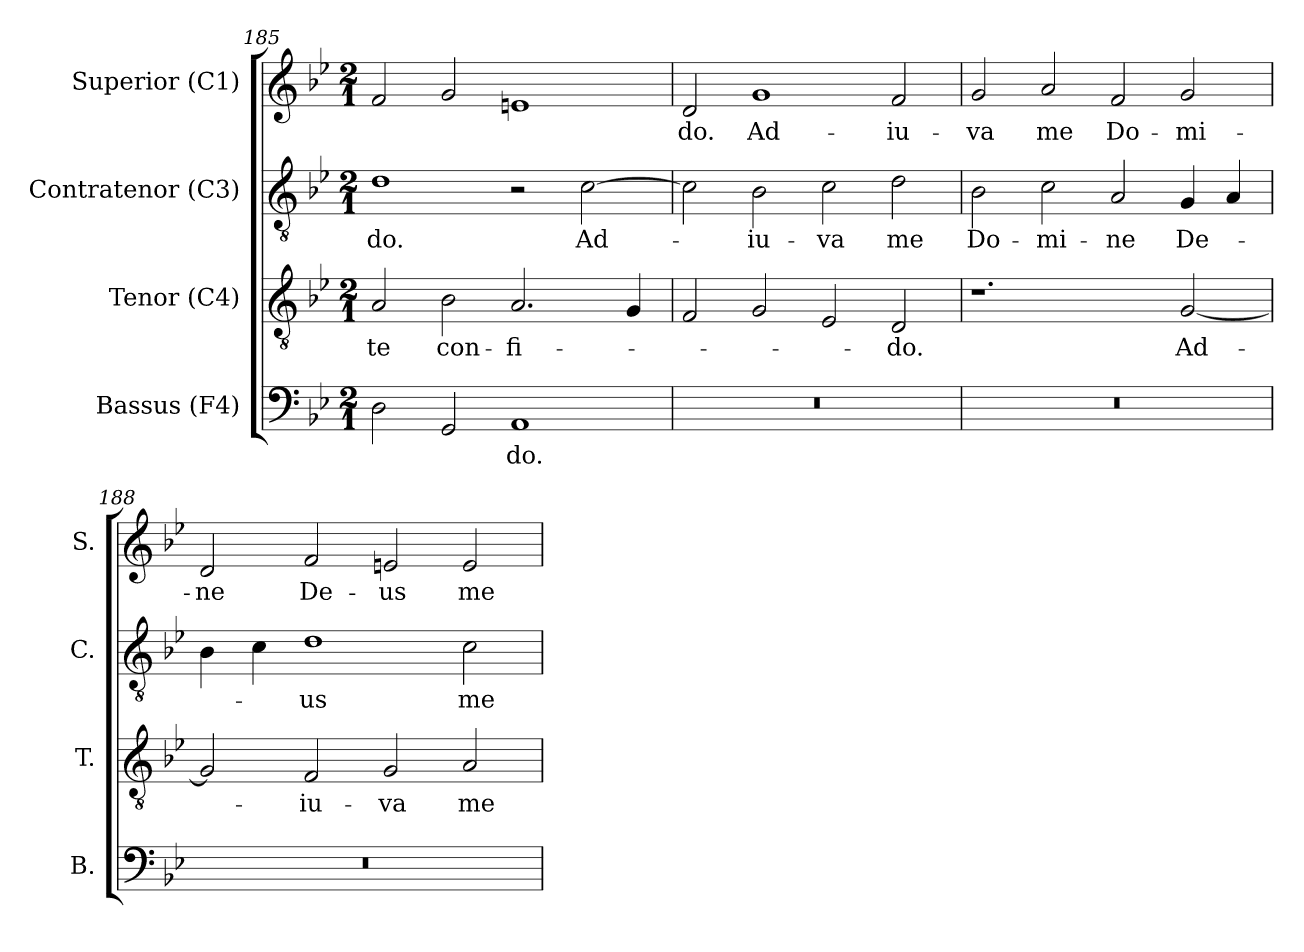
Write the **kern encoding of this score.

**kern	**text	**kern	**text	**kern	**text	**kern	**text
*part4	*part4	*part3	*part3	*part2	*part2	*part1	*part1
*staff4	*staff4	*staff3	*staff3	*staff2	*staff2	*staff1	*staff1
*I"Bassus (F4)	*	*I"Tenor (C4)	*	*I"Contratenor (C3)	*	*I"Superior (C1)	*
*I'B.	*	*I'T.	*	*I'C.	*	*I'S.	*
*clefF4	*	*clefGv2	*	*clefGv2	*	*clefG2	*
*	*	*ITrd7c12	*	*ITrd7c12	*	*	*
*k[b-e-]	*	*k[b-e-]	*	*k[b-e-]	*	*k[b-e-]	*
*B-:	*	*B-:	*	*B-:	*	*B-:	*
*M2/1	*	*M2/1	*	*M2/1	*	*M2/1	*
=185	=185	=185	=185	=185	=185	=185	=185
!	!	!	!LO:LY:b:color=#000000	!	!	!	!
!	!	!	!	!	!LO:LY:b:color=#000000	!	!
2Di\	.	2AAi/	te	1Di	-do.	2fi/	.
!	!	!	!LO:LY:b:color=#000000	!	!	!	!
2GGi/	.	2BB-i\	con-	.	.	2gi/	.
!	!LO:LY:b:color=#000000	!	!	!	!	!	!
!	!	!	!LO:LY:b:color=#000000	!	!	!	!
1AAi	-do.	2.AAi/	-fi-	2r	.	1eni	.
!	!	!	!	!	!LO:LY:b:color=#000000	!	!
.	.	.	.	[2Ci\	Ad-	.	.
.	.	4GGi/	.	.	.	.	.
=186	=186	=186	=186	=186	=186	=186	=186
!LO:N:vis=1	!	!	!	!	!	!	!
!	!	!	!	!	!	!	!LO:LY:b:color=#000000
0r	.	2FFi/	.	2Ci\]	.	2di/	-do.
!	!	!	!	!	!LO:LY:b:color=#000000	!	!
!	!	!	!	!	!	!	!LO:LY:b:color=#000000
.	.	2GGi/	.	2BB-i\	-iu-	1gi	Ad-
!	!	!	!	!	!LO:LY:b:color=#000000	!	!
.	.	2EE-i/	.	2Ci\	-va	.	.
!	!	!	!LO:LY:b:color=#000000	!	!	!	!
!	!	!	!	!	!LO:LY:b:color=#000000	!	!
!	!	!	!	!	!	!	!LO:LY:b:color=#000000
.	.	2DDi/	-do.	2Di\	me	2fi/	-iu-
=187	=187	=187	=187	=187	=187	=187	=187
!LO:N:vis=1	!	!	!	!	!	!	!
!	!	!	!	!	!LO:LY:b:color=#000000	!	!
!	!	!	!	!	!	!	!LO:LY:b:color=#000000
0r	.	1.r	.	2BB-i\	Do-	2gi/	-va
!	!	!	!	!	!LO:LY:b:color=#000000	!	!
!	!	!	!	!	!	!	!LO:LY:b:color=#000000
.	.	.	.	2Ci\	-mi-	2ai/	me
!	!	!	!	!	!LO:LY:b:color=#000000	!	!
!	!	!	!	!	!	!	!LO:LY:b:color=#000000
.	.	.	.	2AAi/	-ne	2fi/	Do-
!	!	!	!LO:LY:b:color=#000000	!	!	!	!
!	!	!	!	!	!LO:LY:b:color=#000000	!	!
!	!	!	!	!	!	!	!LO:LY:b:color=#000000
.	.	[2GGi/	Ad-	4GGi/	De-	2gi/	-mi-
.	.	.	.	4AAi/	.	.	.
!!LO:LB:g=z
=188	=188	=188	=188	=188	=188	=188	=188
!LO:N:vis=1	!	!	!	!	!	!	!
!	!	!	!	!	!	!	!LO:LY:b:color=#000000
0r	.	2GGi/]	.	4BB-i\	.	2di/	-ne
.	.	.	.	4Ci\	.	.	.
!	!	!	!LO:LY:b:color=#000000	!	!	!	!
!	!	!	!	!	!LO:LY:b:color=#000000	!	!
!	!	!	!	!	!	!	!LO:LY:b:color=#000000
.	.	2FFi/	-iu-	1Di	-us	2fi/	De-
!	!	!	!LO:LY:b:color=#000000	!	!	!	!
!	!	!	!	!	!	!	!LO:LY:b:color=#000000
.	.	2GGi/	-va	.	.	2eni/	-us
!	!	!	!LO:LY:b:color=#000000	!	!	!	!
!	!	!	!	!	!LO:LY:b:color=#000000	!	!
!	!	!	!	!	!	!	!LO:LY:b:color=#000000
.	.	2AAi/	me	2Ci\	me-	2ei/	me-
=	=	=	=	=	=	=	=
*-	*-	*-	*-	*-	*-	*-	*-
